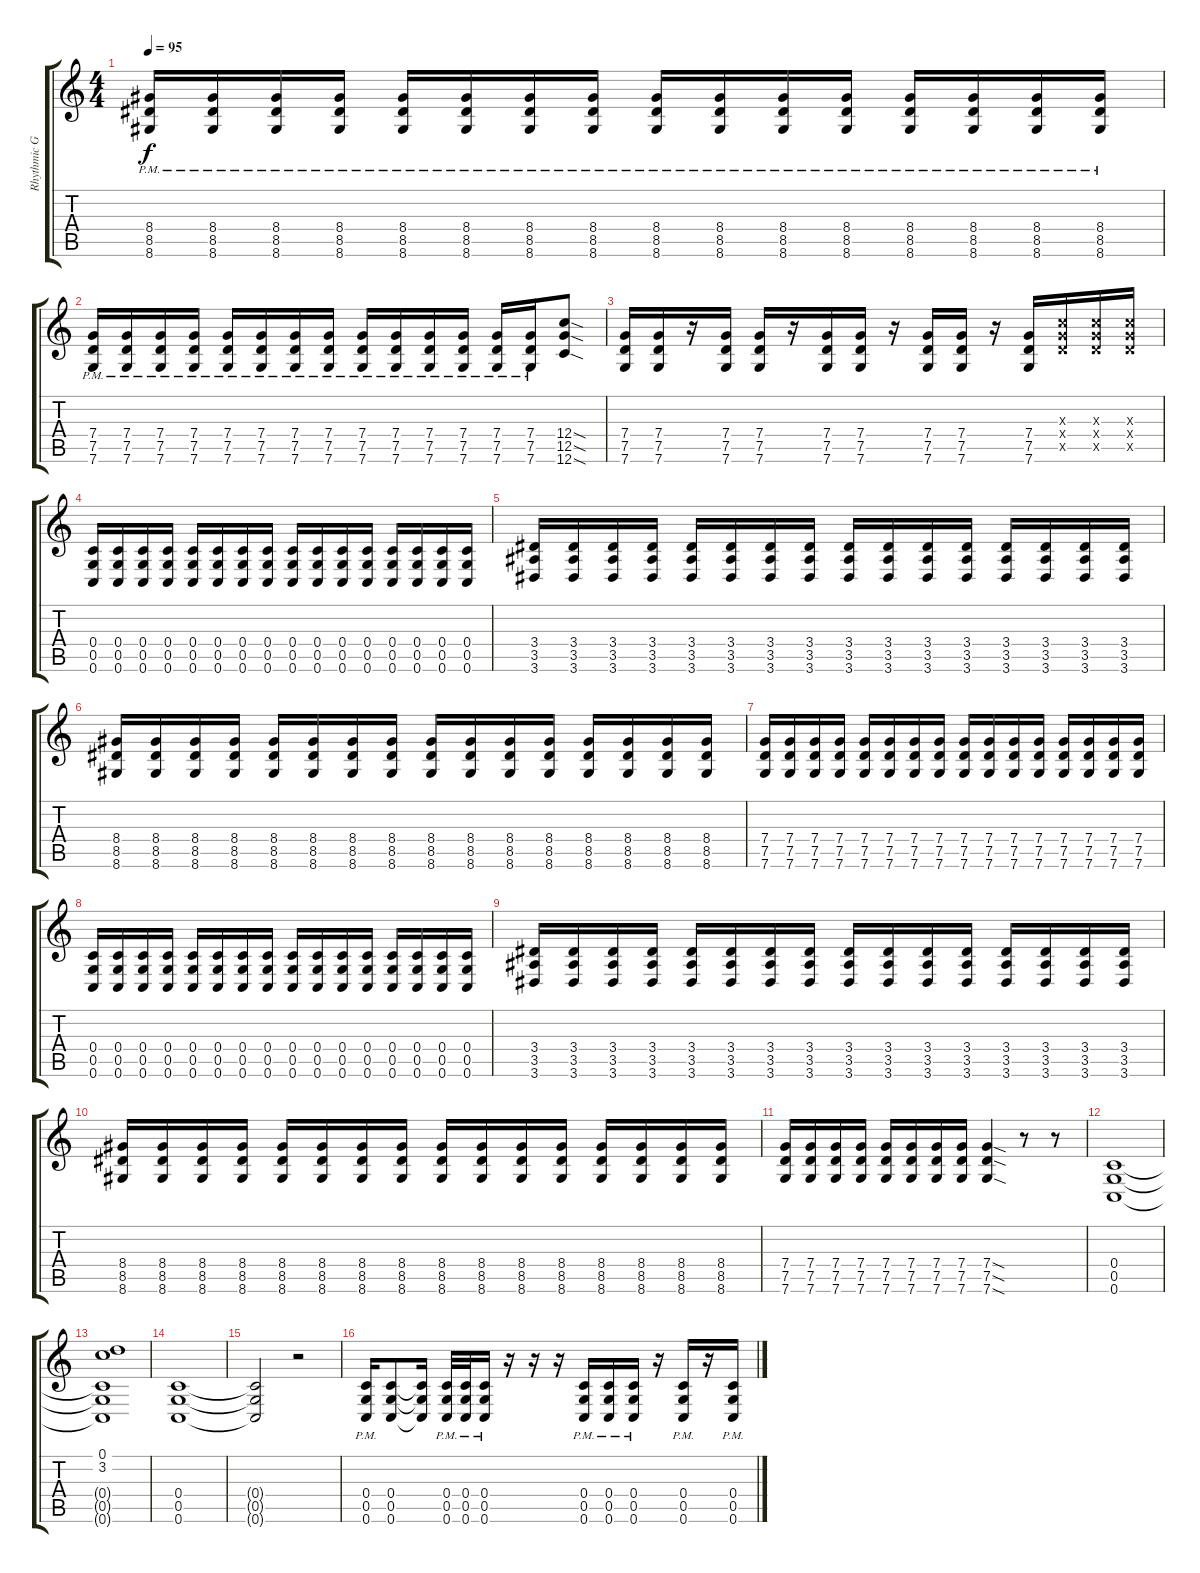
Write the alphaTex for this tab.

\track ("Rhythmic Guitar" "Rhythmic G") {instrument distortionguitar}
\staff {score tabs}
\tuning (D4 A3 F3 C3 G2 C2) {hide}
\ts (4 4)
\tempo 95
\clef g2
\ks c
(8.4{pm} 8.5{pm} 8.6{pm}).16{dy f} (8.4{pm} 8.5{pm} 8.6{pm}).16 (8.4{pm} 8.5{pm} 8.6{pm}).16 (8.4{pm} 8.5{pm} 8.6{pm}).16 (8.4{pm} 8.5{pm} 8.6{pm}).16 (8.4{pm} 8.5{pm} 8.6{pm}).16 (8.4{pm} 8.5{pm} 8.6{pm}).16 (8.4{pm} 8.5{pm} 8.6{pm}).16 (8.4{pm} 8.5{pm} 8.6{pm}).16 (8.4{pm} 8.5{pm} 8.6{pm}).16 (8.4{pm} 8.5{pm} 8.6{pm}).16 (8.4{pm} 8.5{pm} 8.6{pm}).16 (8.4{pm} 8.5{pm} 8.6{pm}).16 (8.4{pm} 8.5{pm} 8.6{pm}).16 (8.4{pm} 8.5{pm} 8.6{pm}).16 (8.4{pm} 8.5{pm} 8.6{pm}).16 |
(7.4{pm} 7.5{pm} 7.6{pm}).16 (7.4{pm} 7.5{pm} 7.6{pm}).16 (7.4{pm} 7.5{pm} 7.6{pm}).16 (7.4{pm} 7.5{pm} 7.6{pm}).16 (7.4{pm} 7.5{pm} 7.6{pm}).16 (7.4{pm} 7.5{pm} 7.6{pm}).16 (7.4{pm} 7.5{pm} 7.6{pm}).16 (7.4{pm} 7.5{pm} 7.6{pm}).16 (7.4{pm} 7.5{pm} 7.6{pm}).16 (7.4{pm} 7.5{pm} 7.6{pm}).16 (7.4{pm} 7.5{pm} 7.6{pm}).16 (7.4{pm} 7.5{pm} 7.6{pm}).16 (7.4{pm} 7.5{pm} 7.6{pm}).16 (7.4{pm} 7.5{pm} 7.6{pm}).16 (12.4{sod} 12.5{sod} 12.6{sod}).8 |
(7.4 7.5 7.6).16{instrument overdrivenguitar} (7.4 7.5 7.6).16 r.16 (7.4 7.5 7.6).16 (7.4 7.5 7.6).16 r.16 (7.4 7.5 7.6).16 (7.4 7.5 7.6).16 r.16 (7.4 7.5 7.6).16 (7.4 7.5 7.6).16 r.16 (7.4 7.5 7.6).16 (7.3{x} 7.4{x} 7.5{x}).16 (7.3{x} 7.4{x} 7.5{x}).16 (7.3{x} 7.4{x} 7.5{x}).16 |
(0.4 0.5 0.6).16{instrument distortionguitar} (0.4 0.5 0.6).16 (0.4 0.5 0.6).16 (0.4 0.5 0.6).16 (0.4 0.5 0.6).16 (0.4 0.5 0.6).16 (0.4 0.5 0.6).16 (0.4 0.5 0.6).16 (0.4 0.5 0.6).16 (0.4 0.5 0.6).16 (0.4 0.5 0.6).16 (0.4 0.5 0.6).16 (0.4 0.5 0.6).16 (0.4 0.5 0.6).16 (0.4 0.5 0.6).16 (0.4 0.5 0.6).16 |
(3.4 3.5 3.6).16 (3.4 3.5 3.6).16 (3.4 3.5 3.6).16 (3.4 3.5 3.6).16 (3.4 3.5 3.6).16 (3.4 3.5 3.6).16 (3.4 3.5 3.6).16 (3.4 3.5 3.6).16 (3.4 3.5 3.6).16 (3.4 3.5 3.6).16 (3.4 3.5 3.6).16 (3.4 3.5 3.6).16 (3.4 3.5 3.6).16 (3.4 3.5 3.6).16 (3.4 3.5 3.6).16 (3.4 3.5 3.6).16 |
(8.4 8.5 8.6).16 (8.4 8.5 8.6).16 (8.4 8.5 8.6).16 (8.4 8.5 8.6).16 (8.4 8.5 8.6).16 (8.4 8.5 8.6).16 (8.4 8.5 8.6).16 (8.4 8.5 8.6).16 (8.4 8.5 8.6).16 (8.4 8.5 8.6).16 (8.4 8.5 8.6).16 (8.4 8.5 8.6).16 (8.4 8.5 8.6).16 (8.4 8.5 8.6).16 (8.4 8.5 8.6).16 (8.4 8.5 8.6).16 |
(7.4 7.5 7.6).16 (7.4 7.5 7.6).16 (7.4 7.5 7.6).16 (7.4 7.5 7.6).16 (7.4 7.5 7.6).16 (7.4 7.5 7.6).16 (7.4 7.5 7.6).16 (7.4 7.5 7.6).16 (7.4 7.5 7.6).16 (7.4 7.5 7.6).16 (7.4 7.5 7.6).16 (7.4 7.5 7.6).16 (7.4 7.5 7.6).16 (7.4 7.5 7.6).16 (7.4 7.5 7.6).16 (7.4 7.5 7.6).16 |
(0.4 0.5 0.6).16 (0.4 0.5 0.6).16 (0.4 0.5 0.6).16 (0.4 0.5 0.6).16 (0.4 0.5 0.6).16 (0.4 0.5 0.6).16 (0.4 0.5 0.6).16 (0.4 0.5 0.6).16 (0.4 0.5 0.6).16 (0.4 0.5 0.6).16 (0.4 0.5 0.6).16 (0.4 0.5 0.6).16 (0.4 0.5 0.6).16 (0.4 0.5 0.6).16 (0.4 0.5 0.6).16 (0.4 0.5 0.6).16 |
(3.4 3.5 3.6).16 (3.4 3.5 3.6).16 (3.4 3.5 3.6).16 (3.4 3.5 3.6).16 (3.4 3.5 3.6).16 (3.4 3.5 3.6).16 (3.4 3.5 3.6).16 (3.4 3.5 3.6).16 (3.4 3.5 3.6).16 (3.4 3.5 3.6).16 (3.4 3.5 3.6).16 (3.4 3.5 3.6).16 (3.4 3.5 3.6).16 (3.4 3.5 3.6).16 (3.4 3.5 3.6).16 (3.4 3.5 3.6).16 |
(8.4 8.5 8.6).16 (8.4 8.5 8.6).16 (8.4 8.5 8.6).16 (8.4 8.5 8.6).16 (8.4 8.5 8.6).16 (8.4 8.5 8.6).16 (8.4 8.5 8.6).16 (8.4 8.5 8.6).16 (8.4 8.5 8.6).16 (8.4 8.5 8.6).16 (8.4 8.5 8.6).16 (8.4 8.5 8.6).16 (8.4 8.5 8.6).16 (8.4 8.5 8.6).16 (8.4 8.5 8.6).16 (8.4 8.5 8.6).16 |
(7.4 7.5 7.6).16 (7.4 7.5 7.6).16 (7.4 7.5 7.6).16 (7.4 7.5 7.6).16 (7.4 7.5 7.6).16 (7.4 7.5 7.6).16 (7.4 7.5 7.6).16 (7.4 7.5 7.6).16 (7.4{sod} 7.5{sod} 7.6{sod}).4 r.8 r.8 |
(0.4 0.5 0.6).1 |
(0.1 3.2 0.4{t} 0.5{t} 0.6{t}).1 |
(0.4 0.5 0.6).1 |
(0.4{t} 0.5{t} 0.6{t}).2 r.2 |
(0.4{pm} 0.5{pm} 0.6{pm}).16 (0.4 0.5 0.6).8 (0.4{t} 0.5{t} 0.6{t}).16 (0.4{pm} 0.5{pm} 0.6{pm}).32 (0.4{pm} 0.5{pm} 0.6{pm}).32 (0.4{pm} 0.5{pm} 0.6{pm}).16 r.16 r.16 r.16 (0.4{pm} 0.5{pm} 0.6{pm}).16 (0.4{pm} 0.5{pm} 0.6{pm}).16 (0.4{pm} 0.5{pm} 0.6{pm}).16 r.16 (0.4{pm} 0.5{pm} 0.6{pm}).16 r.16 (0.4{pm} 0.5{pm} 0.6{pm}).16
